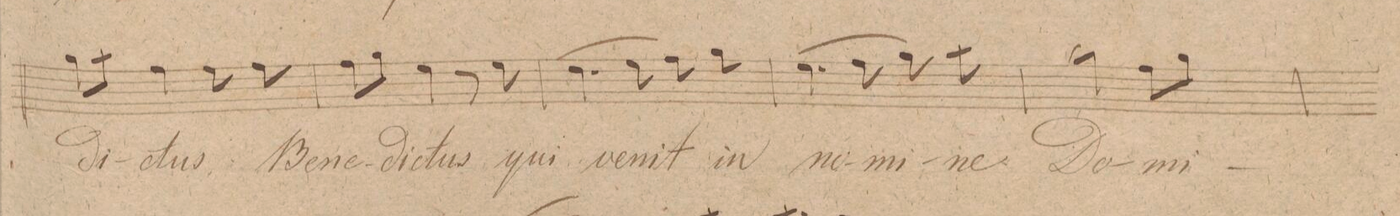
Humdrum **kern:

**kern	**dynam	**text
*I"Alto	*	*
*clefC3	*	*
*k[f#c#]	*	*
*M3/4	*	*
8a\L	.	-di-
8b\J	.	.
4g\	.	-ctus
8g\	.	Be-
8g\	.	-ne-
=56	=56	=56
8g\L	.	-di-
8a\J	.	.
4f#\	.	-ctus
8r	.	.
8f#\	.	qui
=57	=57	=57
(4.e\	.	ve-
8f#\	.	.
8g\)	.	-nit
8a\	.	in
=58	=58	=58
(4.f#\	.	no-
8g\	.	.
8a\)	.	-mi-
8b\	.	-ne
=59	=59	=59
2a\	.	Do-
8g\L	.	-mi-
8a\J	.	.
=60	=60	=60
*-	*-	*-
